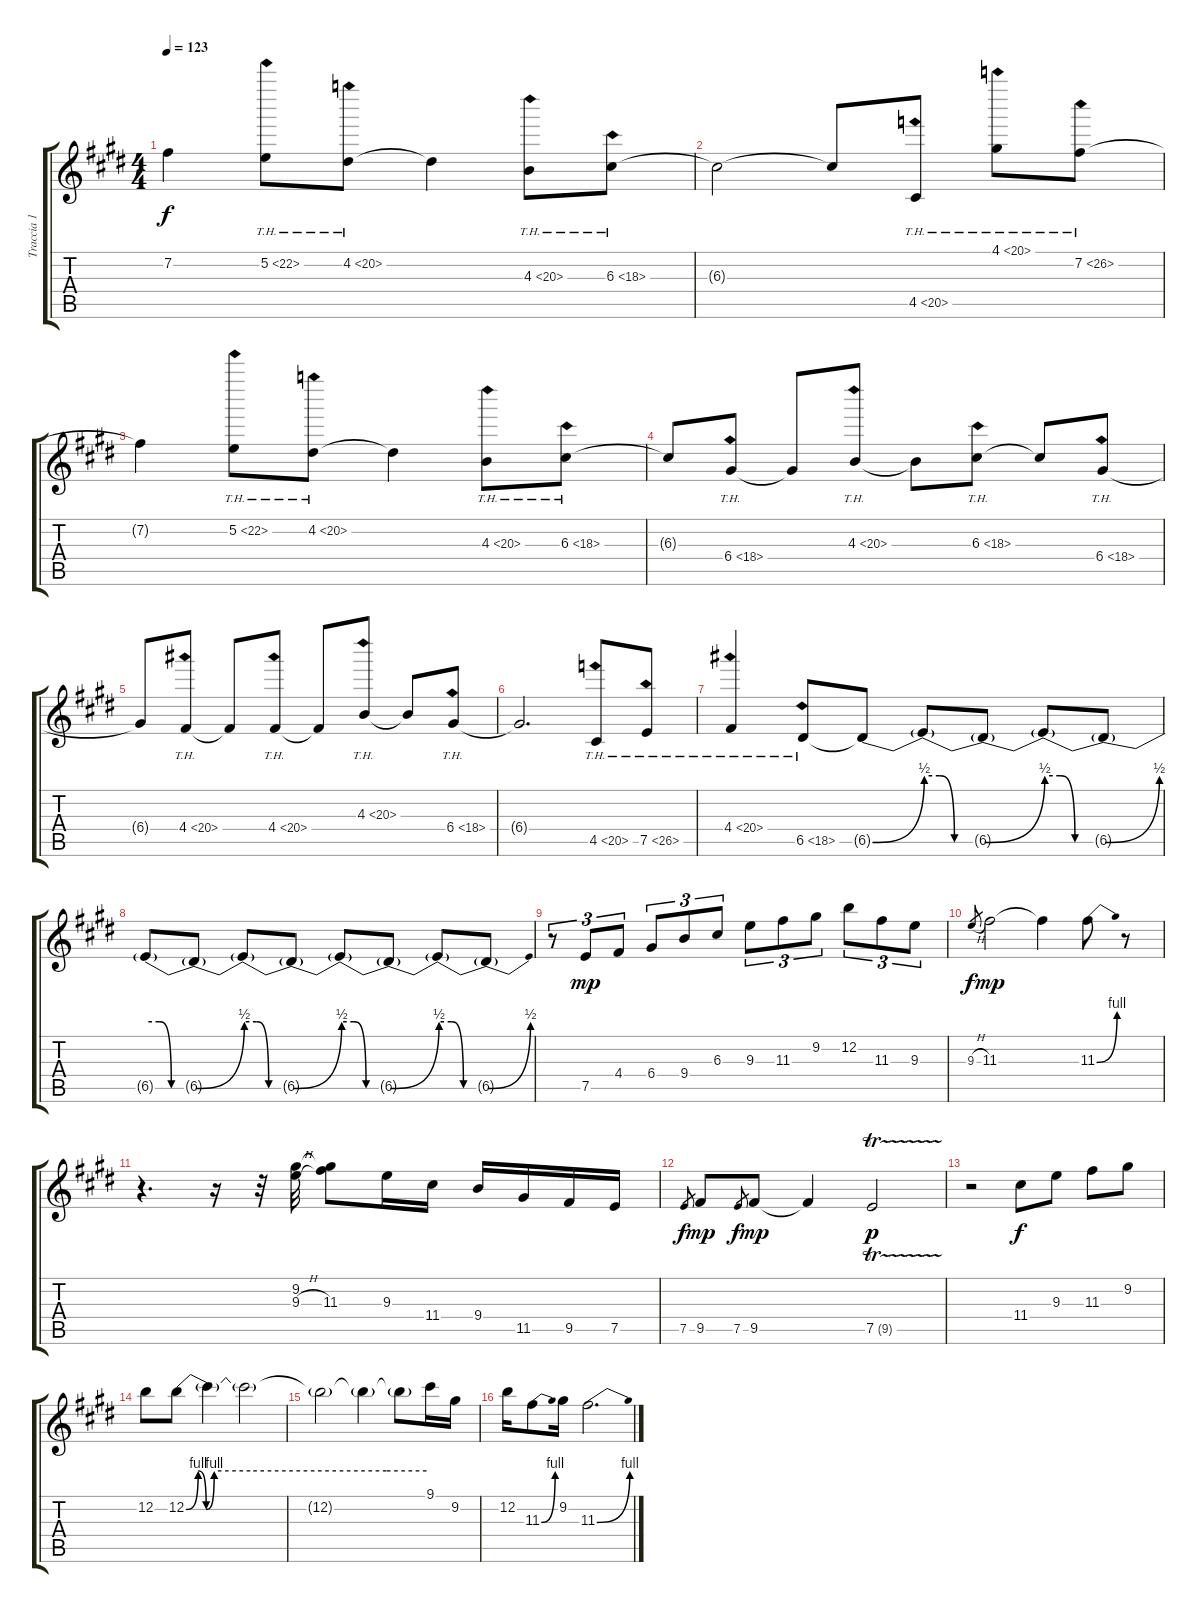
\track ("Traccia 1" "Traccia 1") {instrument distortionguitar}
\staff {score tabs}
\tuning (E4 B3 G3 D3 A2 E2) {hide}
\ts (4 4)
\tempo 123
\clef g2
\ks e
7.2{t}.4{dy f} 5.2{th 17}.8 4.2{th 16}.8 4.2{t}.4 4.3{th 16}.8 6.3{th 12}.8 |
6.3{t}.2 6.3{t}.8 4.5{th 16}.8 4.1{th 16}.8 7.2{th 19}.8 |
7.2{t}.4 5.2{th 17}.8 4.2{th 16}.8 4.2{t}.4 4.3{th 16}.8 6.3{th 12}.8 |
6.3{t}.8 6.4{th 12}.8 6.4{t}.8 4.3{th 16}.8 4.3{t}.8 6.3{th 12}.8 6.3{t}.8 6.4{th 12}.8 |
6.4{t}.8 4.4{th 16}.8 4.4{t}.8 4.4{th 16}.8 4.4{t}.8 4.3{th 16}.8 4.3{t}.8 6.4{th 12}.8 |
6.4{t}.2{d} 4.5{th 16}.8 7.5{th 19}.8 |
4.4{th 16}.4 6.5{th 12}.8 6.5{be (bend 0 0 60 2) t}.8 6.5{be (custom 0 2 15 2 30 0 60 0) t}.8 6.5{be (bend 0 0 60 2) t}.8 6.5{be (custom 0 2 15 2 30 0 60 0) t}.8 6.5{be (bend 0 0 60 2) t}.8 |
6.5{be (custom 0 2 15 2 30 0 60 0) t}.8 6.5{be (bend 0 0 60 2) t}.8 6.5{be (custom 0 2 15 2 30 0 60 0) t}.8 6.5{be (bend 0 0 60 2) t}.8 6.5{be (custom 0 2 15 2 30 0 60 0) t}.8 6.5{be (bend 0 0 60 2) t}.8 6.5{be (custom 0 2 15 2 30 0 60 0) t}.8 6.5{be (bend 0 0 60 2) t}.8 |
r.8{tu (3 2)} 7.5.8{tu (3 2) dy mp} 4.4.8{tu (3 2)} 6.4.8{tu (3 2)} 9.4.8{tu (3 2)} 6.3.8{tu (3 2)} 9.3.8{tu (3 2)} 11.3.8{tu (3 2)} 9.2.8{tu (3 2)} 12.2.8{tu (3 2)} 11.3.8{tu (3 2)} 9.3.8{tu (3 2)} |
9.3{h}.8{gr dy f} 11.3.2{dy mp} 11.3{t}.4 11.3{be (bend 0 0 60 4)}.8 r.8 |
r.4{d} r.16 r.32 (9.2 9.3{h}).32 (9.2{t} 11.3).8 9.3.16 11.4.16 9.4.16 11.5.16 9.5.16 7.5.16 |
7.5.8{gr dy f} 9.5.8{dy mp} 7.5.8{gr dy f} 9.5.8{dy mp} 9.5{t}.4 7.5{tr (9 64)}.2{dy p} |
r.2 11.4.8{dy f} 9.3.8 11.3.8 9.2.8 |
12.2.8 12.2{be (custom 0 0 3 4 5 0 7 4 16 4 50 4 60 4)}.8 12.2{t}.4 12.2{t}.2 |
12.2{t}.2 12.2{t}.4 12.2{t}.8 9.1.16 9.2.16 |
12.2.16 11.3{be (bend 0 0 60 4)}.8 9.2.16 11.3{be (bend 0 0 60 4)}.2{d}
